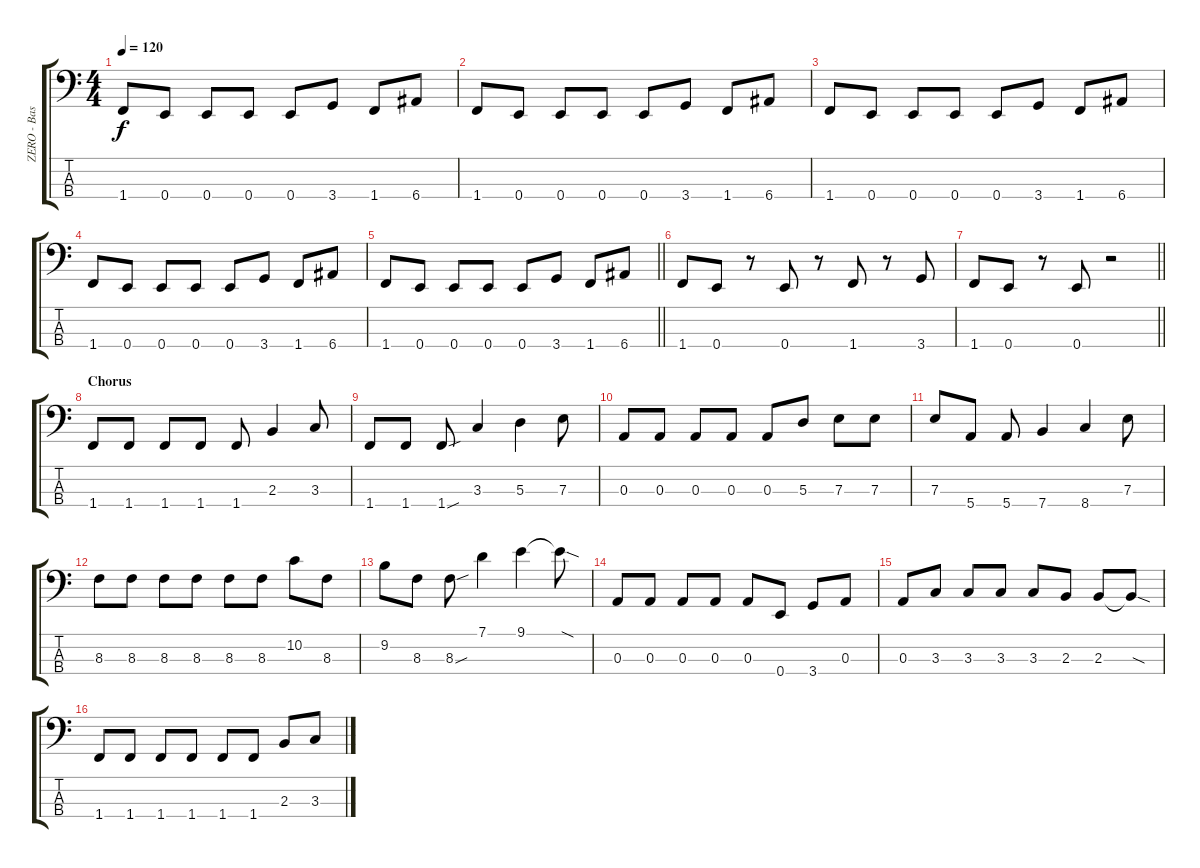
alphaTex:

\track ("ZERO - Bass" "ZERO - Bas") {instrument electricbassfinger}
\staff {score tabs}
\tuning (G2 D2 A1 E1) {hide}
\ts (4 4)
\tempo 120
\clef f4
\ks c
1.4.8{dy f} 0.4.8 0.4.8 0.4.8 0.4.8 3.4.8 1.4.8 6.4.8 |
1.4.8 0.4.8 0.4.8 0.4.8 0.4.8 3.4.8 1.4.8 6.4.8 |
1.4.8 0.4.8 0.4.8 0.4.8 0.4.8 3.4.8 1.4.8 6.4.8 |
1.4.8 0.4.8 0.4.8 0.4.8 0.4.8 3.4.8 1.4.8 6.4.8 |
\barLineRight lightlight
1.4.8 0.4.8 0.4.8 0.4.8 0.4.8 3.4.8 1.4.8 6.4.8 |
\section ("" "")
1.4.8 0.4.8 r.8 0.4.8 r.8 1.4.8 r.8 3.4.8 |
\barLineRight lightlight
1.4.8 0.4.8 r.8 0.4.8 r.2 |
\section ("" "Chorus")
1.4.8 1.4.8 1.4.8 1.4.8 1.4.8 2.3.4 3.3.8 |
1.4.8 1.4.8 1.4{sou}.8 3.3.4 5.3.4 7.3.8 |
0.3.8 0.3.8 0.3.8 0.3.8 0.3.8 5.3.8 7.3.8 7.3.8 |
7.3.8 5.4.8 5.4.8 7.4.4 8.4.4 7.3.8 |
8.3.8 8.3.8 8.3.8 8.3.8 8.3.8 8.3.8 10.2.8 8.3.8 |
9.2.8 8.3.8 8.3{sou}.8 7.1.4 9.1.4 9.1{sod t}.8 |
0.3.8 0.3.8 0.3.8 0.3.8 0.3.8 0.4.8 3.4.8 0.3.8 |
0.3.8 3.3.8 3.3.8 3.3.8 3.3.8 2.3.8 2.3.8 2.3{sod t}.8 |
1.4.8 1.4.8 1.4.8 1.4.8 1.4.8 1.4.8 2.3.8 3.3.8
